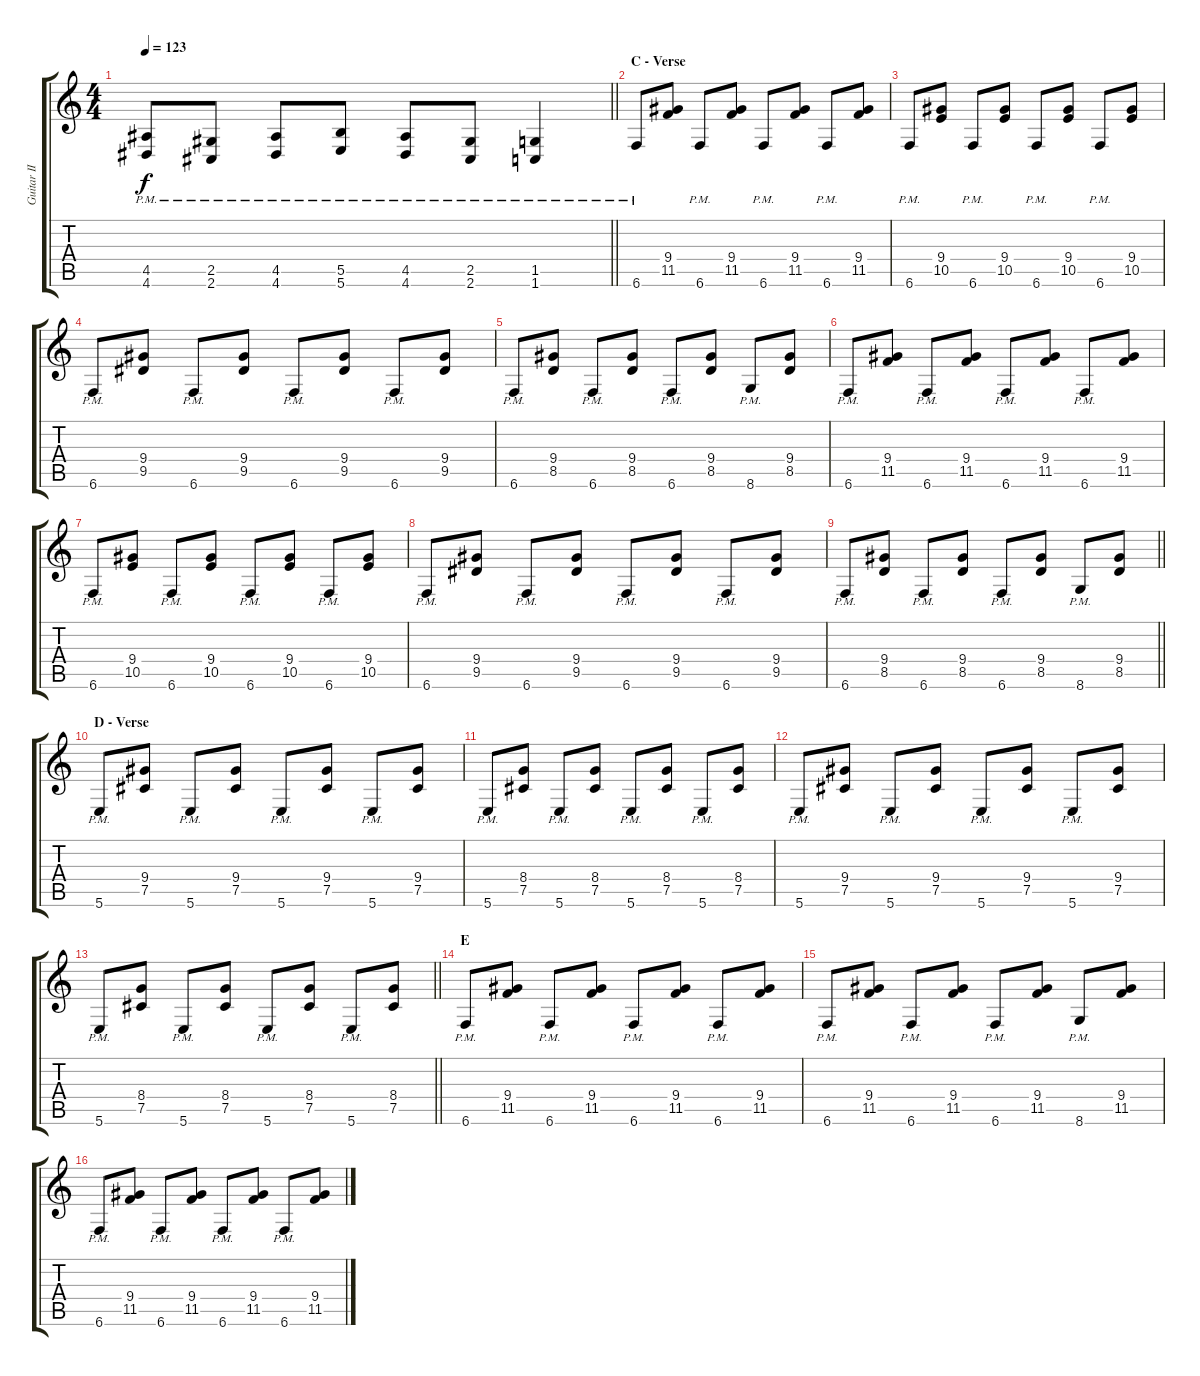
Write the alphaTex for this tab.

\track ("Guitar II" "Guitar II") {instrument distortionguitar}
\staff {score tabs}
\tuning (Db4 Ab3 E3 B2 Gb2 B1) {hide}
\ts (4 4)
\tempo 123
\clef g2
\barLineRight lightlight
\ks c
(4.5{pm} 4.6{pm}).8{dy f} (2.5{pm} 2.6{pm}).8 (4.5{pm} 4.6{pm}).8 (5.5{pm} 5.6{pm}).8 (4.5{pm} 4.6{pm}).8 (2.5{pm} 2.6{pm}).8 (1.5{pm} 1.6{pm}).4 |
\section ("" "C - Verse")
6.6{pm}.8 (9.4 11.5).8 6.6{pm}.8 (9.4 11.5).8 6.6{pm}.8 (9.4 11.5).8 6.6{pm}.8 (9.4 11.5).8 |
6.6{pm}.8 (9.4 10.5).8 6.6{pm}.8 (9.4 10.5).8 6.6{pm}.8 (9.4 10.5).8 6.6{pm}.8 (9.4 10.5).8 |
6.6{pm}.8 (9.4 9.5).8 6.6{pm}.8 (9.4 9.5).8 6.6{pm}.8 (9.4 9.5).8 6.6{pm}.8 (9.4 9.5).8 |
6.6{pm}.8 (9.4 8.5).8 6.6{pm}.8 (9.4 8.5).8 6.6{pm}.8 (9.4 8.5).8 8.6{pm}.8 (9.4 8.5).8 |
6.6{pm}.8 (9.4 11.5).8 6.6{pm}.8 (9.4 11.5).8 6.6{pm}.8 (9.4 11.5).8 6.6{pm}.8 (9.4 11.5).8 |
6.6{pm}.8 (9.4 10.5).8 6.6{pm}.8 (9.4 10.5).8 6.6{pm}.8 (9.4 10.5).8 6.6{pm}.8 (9.4 10.5).8 |
6.6{pm}.8 (9.4 9.5).8 6.6{pm}.8 (9.4 9.5).8 6.6{pm}.8 (9.4 9.5).8 6.6{pm}.8 (9.4 9.5).8 |
\barLineRight lightlight
6.6{pm}.8 (9.4 8.5).8 6.6{pm}.8 (9.4 8.5).8 6.6{pm}.8 (9.4 8.5).8 8.6{pm}.8 (9.4 8.5).8 |
\section ("" "D - Verse")
5.6{pm}.8 (9.4 7.5).8 5.6{pm}.8 (9.4 7.5).8 5.6{pm}.8 (9.4 7.5).8 5.6{pm}.8 (9.4 7.5).8 |
5.6{pm}.8 (8.4 7.5).8 5.6{pm}.8 (8.4 7.5).8 5.6{pm}.8 (8.4 7.5).8 5.6{pm}.8 (8.4 7.5).8 |
5.6{pm}.8 (9.4 7.5).8 5.6{pm}.8 (9.4 7.5).8 5.6{pm}.8 (9.4 7.5).8 5.6{pm}.8 (9.4 7.5).8 |
\barLineRight lightlight
5.6{pm}.8 (8.4 7.5).8 5.6{pm}.8 (8.4 7.5).8 5.6{pm}.8 (8.4 7.5).8 5.6{pm}.8 (8.4 7.5).8 |
\section ("" "E")
6.6{pm}.8 (9.4 11.5).8 6.6{pm}.8 (9.4 11.5).8 6.6{pm}.8 (9.4 11.5).8 6.6{pm}.8 (9.4 11.5).8 |
6.6{pm}.8 (9.4 11.5).8 6.6{pm}.8 (9.4 11.5).8 6.6{pm}.8 (9.4 11.5).8 8.6{pm}.8 (9.4 11.5).8 |
6.6{pm}.8 (9.4 11.5).8 6.6{pm}.8 (9.4 11.5).8 6.6{pm}.8 (9.4 11.5).8 6.6{pm}.8 (9.4 11.5).8
